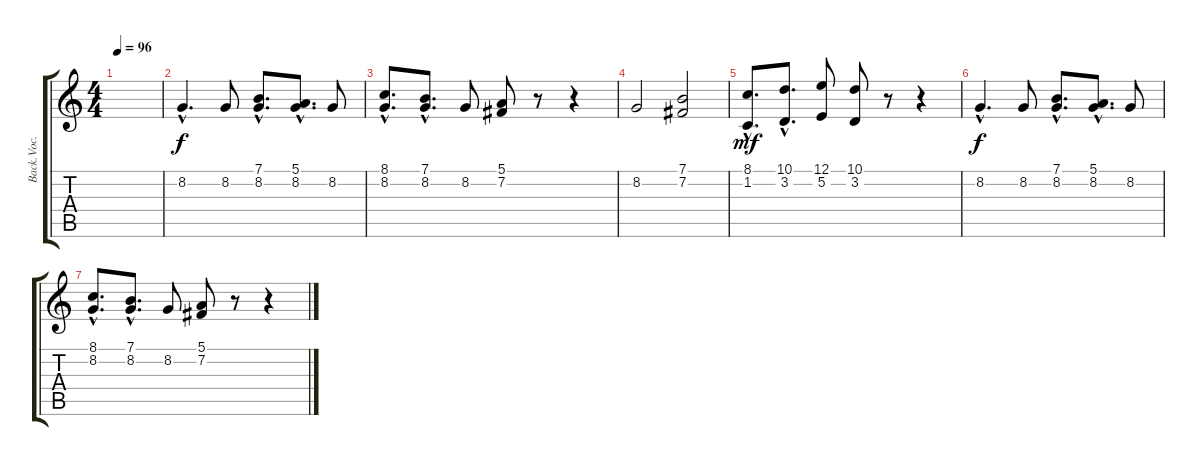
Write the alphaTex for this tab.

\track ("Back.Voc." "Back.Voc.") {instrument choiraahs}
\staff {score tabs}
\tuning (E4 B3 G3 D3 A2 E2) {hide}
\ts (4 4)
\tempo 96
\clef g2
\ks c
|
8.2{hac}.4{d} 8.2.8 (7.1{hac} 8.2{hac}).8{d} (5.1{hac} 8.2{hac}).8{d} 8.2.8 |
(8.1{hac} 8.2{hac}).8{d} (7.1{hac} 8.2{hac}).8{d} 8.2.8 (5.1 7.2).8 r.8 r.4 |
8.2.2 (7.1 7.2).2 |
(8.1{hac} 1.2{hac}).8{d dy mf} (10.1{hac} 3.2{hac}).8{d} (12.1 5.2).8 (10.1 3.2).8 r.8 r.4 |
8.2{hac}.4{d dy f} 8.2.8 (7.1{hac} 8.2{hac}).8{d} (5.1{hac} 8.2{hac}).8{d} 8.2.8 |
(8.1{hac} 8.2{hac}).8{d} (7.1{hac} 8.2{hac}).8{d} 8.2.8 (5.1 7.2).8 r.8 r.4
